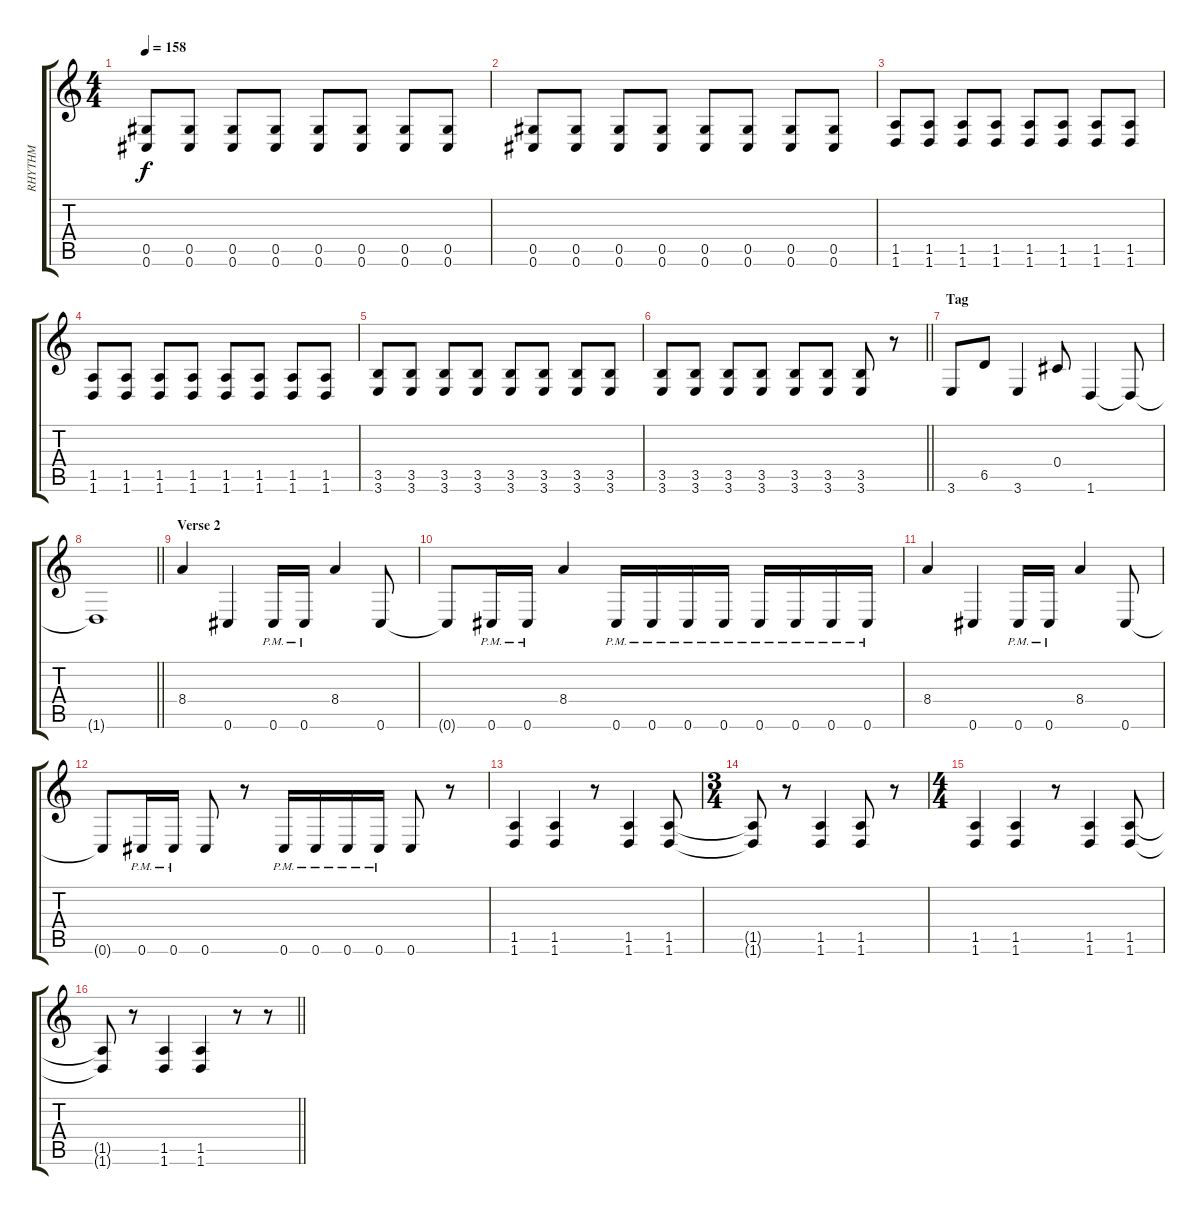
\track ("RHYTHM" "RHYTHM") {instrument overdrivenguitar}
\staff {score tabs}
\tuning (Eb4 Bb3 Gb3 Db3 Ab2 Db2) {hide}
\ts (4 4)
\tempo 158
\clef g2
\ks c
(0.5 0.6).8{dy f} (0.5 0.6).8 (0.5 0.6).8 (0.5 0.6).8 (0.5 0.6).8 (0.5 0.6).8 (0.5 0.6).8 (0.5 0.6).8 |
(0.5 0.6).8 (0.5 0.6).8 (0.5 0.6).8 (0.5 0.6).8 (0.5 0.6).8 (0.5 0.6).8 (0.5 0.6).8 (0.5 0.6).8 |
(1.5 1.6).8 (1.5 1.6).8 (1.5 1.6).8 (1.5 1.6).8 (1.5 1.6).8 (1.5 1.6).8 (1.5 1.6).8 (1.5 1.6).8 |
(1.5 1.6).8 (1.5 1.6).8 (1.5 1.6).8 (1.5 1.6).8 (1.5 1.6).8 (1.5 1.6).8 (1.5 1.6).8 (1.5 1.6).8 |
(3.5 3.6).8 (3.5 3.6).8 (3.5 3.6).8 (3.5 3.6).8 (3.5 3.6).8 (3.5 3.6).8 (3.5 3.6).8 (3.5 3.6).8 |
\barLineRight lightlight
(3.5 3.6).8 (3.5 3.6).8 (3.5 3.6).8 (3.5 3.6).8 (3.5 3.6).8 (3.5 3.6).8 (3.5 3.6).8 r.8 |
\section ("" "Tag")
3.6.8 6.5.8 3.6.4 0.4.8 1.6.4 1.6{t}.8 |
\barLineRight lightlight
1.6{t}.1 |
\section ("" "Verse 2")
8.4.4 0.6.4 0.6{pm}.16 0.6{pm}.16 8.4.4 0.6.8 |
0.6{t}.8 0.6{pm}.16 0.6{pm}.16 8.4.4 0.6{pm}.16 0.6{pm}.16 0.6{pm}.16 0.6{pm}.16 0.6{pm}.16 0.6{pm}.16 0.6{pm}.16 0.6{pm}.16 |
8.4.4 0.6.4 0.6{pm}.16 0.6{pm}.16 8.4.4 0.6.8 |
0.6{t}.8 0.6{pm}.16 0.6{pm}.16 0.6.8 r.8 0.6{pm}.16 0.6{pm}.16 0.6{pm}.16 0.6{pm}.16 0.6.8 r.8 |
(1.5 1.6).4 (1.5 1.6).4 r.8 (1.5 1.6).4 (1.5 1.6).8 |
\ts (3 4)
(1.5{t} 1.6{t}).8 r.8 (1.5 1.6).4 (1.5 1.6).8 r.8 |
\ts (4 4)
(1.5 1.6).4 (1.5 1.6).4 r.8 (1.5 1.6).4 (1.5 1.6).8 |
\barLineRight lightlight
(1.5{t} 1.6{t}).8 r.8 (1.5 1.6).4 (1.5 1.6).4 r.8 r.8
